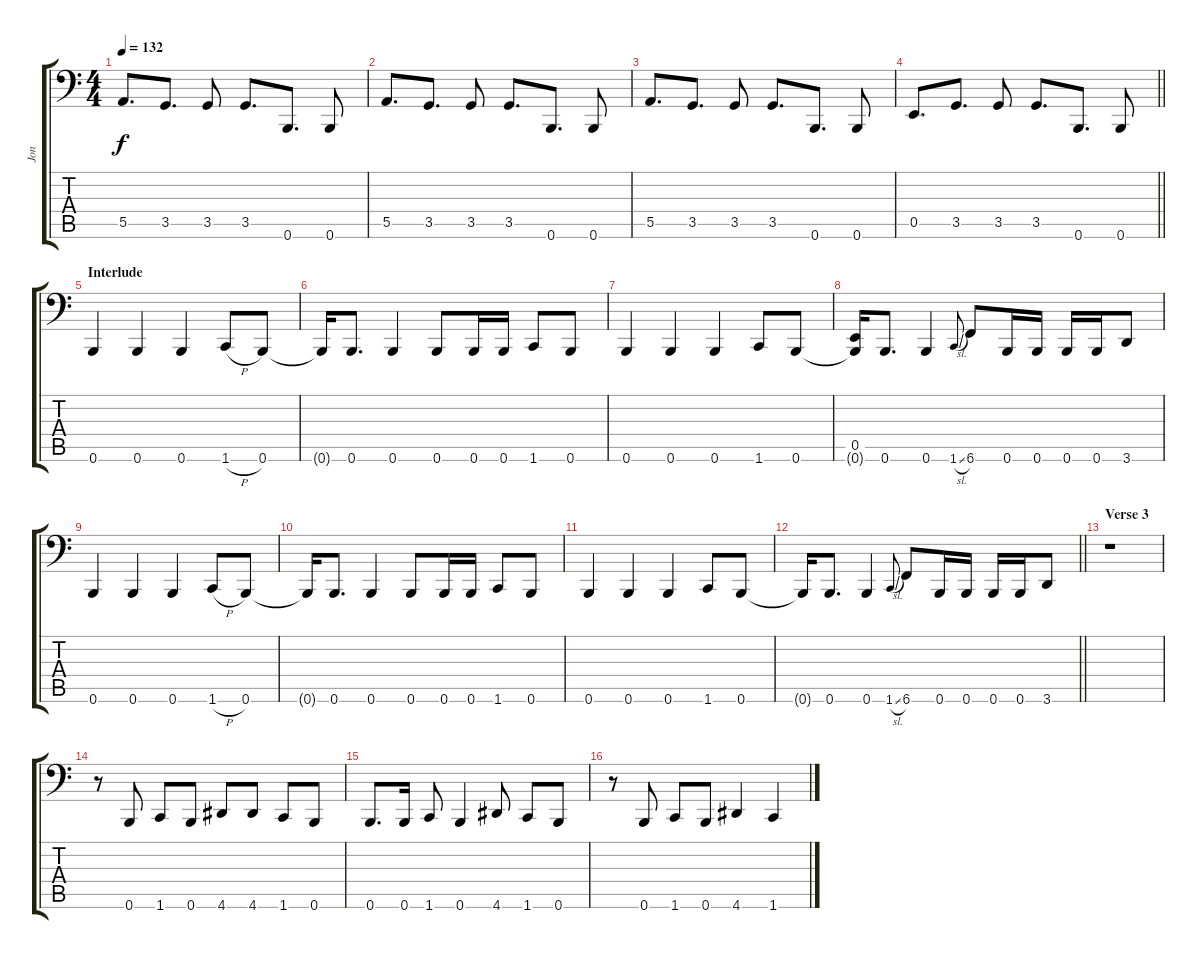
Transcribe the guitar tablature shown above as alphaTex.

\track ("Jon" "Jon") {instrument electricbassfinger}
\staff {score tabs}
\tuning (C3 G2 D2 A1 E1 B0) {hide}
\ts (4 4)
\tempo 132
\clef f4
\ks c
5.5.8{d dy f} 3.5.8{d} 3.5.8 3.5.8{d} 0.6.8{d} 0.6.8 |
5.5.8{d} 3.5.8{d} 3.5.8 3.5.8{d} 0.6.8{d} 0.6.8 |
5.5.8{d} 3.5.8{d} 3.5.8 3.5.8{d} 0.6.8{d} 0.6.8 |
\barLineRight lightlight
0.5.8{d} 3.5.8{d} 3.5.8 3.5.8{d} 0.6.8{d} 0.6.8 |
\section ("" "Interlude")
0.6.4 0.6.4 0.6.4 1.6{h}.8 0.6.8 |
0.6{t}.16 0.6.8{d} 0.6.4 0.6.8 0.6.16 0.6.16 1.6.8 0.6.8 |
0.6.4 0.6.4 0.6.4 1.6.8 0.6.8 |
(0.5 0.6{t}).16 0.6.8{d} 0.6.4 1.6{sl}.8{gr onbeat} 6.6.8 0.6.16 0.6.16 0.6.16 0.6.16 3.6.8 |
0.6.4 0.6.4 0.6.4 1.6{h}.8 0.6.8 |
0.6{t}.16 0.6.8{d} 0.6.4 0.6.8 0.6.16 0.6.16 1.6.8 0.6.8 |
0.6.4 0.6.4 0.6.4 1.6.8 0.6.8 |
\barLineRight lightlight
0.6{t}.16 0.6.8{d} 0.6.4 1.6{sl}.8{gr onbeat} 6.6.8 0.6.16 0.6.16 0.6.16 0.6.16 3.6.8 |
\section ("" "Verse 3")
r.1 |
r.8 0.6.8 1.6.8 0.6.8 4.6.8 4.6.8 1.6.8 0.6.8 |
0.6.8{d} 0.6.16 1.6.8 0.6.4 4.6.8 1.6.8 0.6.8 |
r.8 0.6.8 1.6.8 0.6.8 4.6.4 1.6.4
